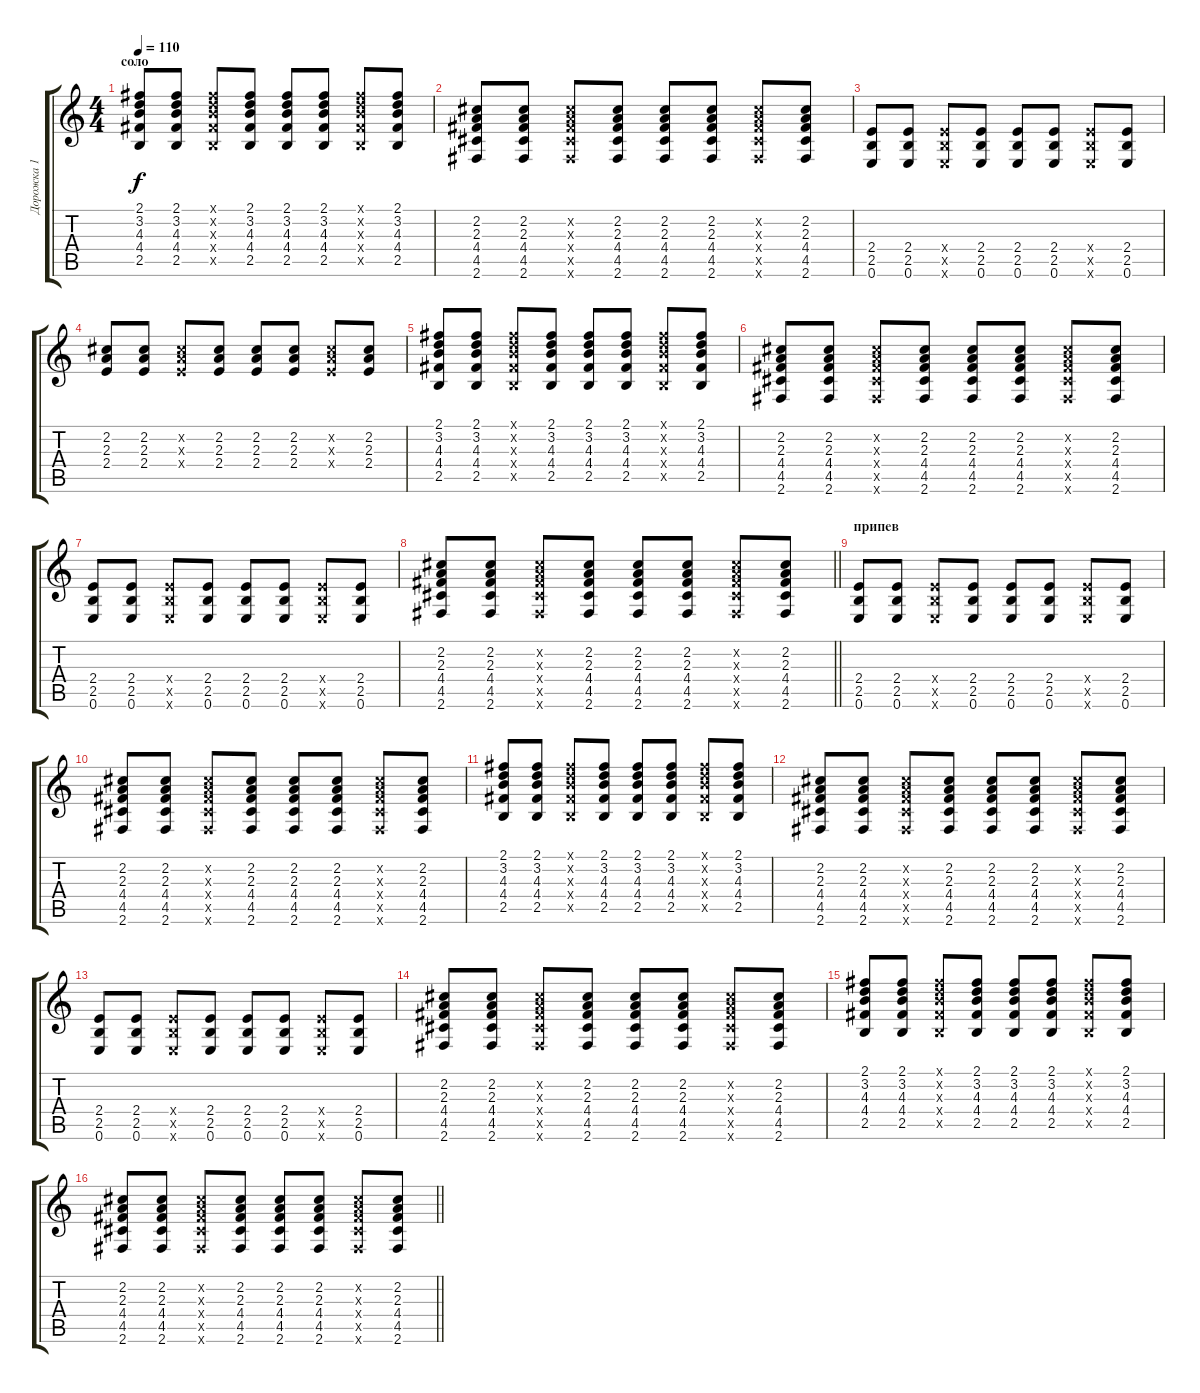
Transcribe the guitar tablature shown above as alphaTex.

\track ("Дорожка 1" "Дорожка 1") {instrument acousticguitarsteel}
\staff {score tabs}
\tuning (E4 B3 G3 D3 A2 E2) {hide}
\ts (4 4)
\section ("" "соло")
\tempo 110
\clef g2
\ks c
(2.1 3.2 4.3 4.4 2.5).8{dy f} (2.1 3.2 4.3 4.4 2.5).8 (2.1{x} 3.2{x} 4.3{x} 4.4{x} 2.5{x}).8 (2.1 3.2 4.3 4.4 2.5).8 (2.1 3.2 4.3 4.4 2.5).8 (2.1 3.2 4.3 4.4 2.5).8 (2.1{x} 3.2{x} 4.3{x} 4.4{x} 2.5{x}).8 (2.1 3.2 4.3 4.4 2.5).8 |
(2.2 2.3 4.4 4.5 2.6).8 (2.2 2.3 4.4 4.5 2.6).8 (2.2{x} 2.3{x} 4.4{x} 4.5{x} 2.6{x}).8 (2.2 2.3 4.4 4.5 2.6).8 (2.2 2.3 4.4 4.5 2.6).8 (2.2 2.3 4.4 4.5 2.6).8 (2.2{x} 2.3{x} 4.4{x} 4.5{x} 2.6{x}).8 (2.2 2.3 4.4 4.5 2.6).8 |
(2.4 2.5 0.6).8 (2.4 2.5 0.6).8 (2.4{x} 2.5{x} 0.6{x}).8 (2.4 2.5 0.6).8 (2.4 2.5 0.6).8 (2.4 2.5 0.6).8 (2.4{x} 2.5{x} 0.6{x}).8 (2.4 2.5 0.6).8 |
(2.2 2.3 2.4).8 (2.2 2.3 2.4).8 (2.2{x} 2.3{x} 2.4{x}).8 (2.2 2.3 2.4).8 (2.2 2.3 2.4).8 (2.2 2.3 2.4).8 (2.2{x} 2.3{x} 2.4{x}).8 (2.2 2.3 2.4).8 |
(2.1 3.2 4.3 4.4 2.5).8 (2.1 3.2 4.3 4.4 2.5).8 (2.1{x} 3.2{x} 4.3{x} 4.4{x} 2.5{x}).8 (2.1 3.2 4.3 4.4 2.5).8 (2.1 3.2 4.3 4.4 2.5).8 (2.1 3.2 4.3 4.4 2.5).8 (2.1{x} 3.2{x} 4.3{x} 4.4{x} 2.5{x}).8 (2.1 3.2 4.3 4.4 2.5).8 |
(2.2 2.3 4.4 4.5 2.6).8 (2.2 2.3 4.4 4.5 2.6).8 (2.2{x} 2.3{x} 4.4{x} 4.5{x} 2.6{x}).8 (2.2 2.3 4.4 4.5 2.6).8 (2.2 2.3 4.4 4.5 2.6).8 (2.2 2.3 4.4 4.5 2.6).8 (2.2{x} 2.3{x} 4.4{x} 4.5{x} 2.6{x}).8 (2.2 2.3 4.4 4.5 2.6).8 |
(2.4 2.5 0.6).8 (2.4 2.5 0.6).8 (2.4{x} 2.5{x} 0.6{x}).8 (2.4 2.5 0.6).8 (2.4 2.5 0.6).8 (2.4 2.5 0.6).8 (2.4{x} 2.5{x} 0.6{x}).8 (2.4 2.5 0.6).8 |
\barLineRight lightlight
(2.2 2.3 4.4 4.5 2.6).8 (2.2 2.3 4.4 4.5 2.6).8 (2.2{x} 2.3{x} 4.4{x} 4.5{x} 2.6{x}).8 (2.2 2.3 4.4 4.5 2.6).8 (2.2 2.3 4.4 4.5 2.6).8 (2.2 2.3 4.4 4.5 2.6).8 (2.2{x} 2.3{x} 4.4{x} 4.5{x} 2.6{x}).8 (2.2 2.3 4.4 4.5 2.6).8 |
\section ("" "припев")
(2.4 2.5 0.6).8 (2.4 2.5 0.6).8 (2.4{x} 2.5{x} 0.6{x}).8 (2.4 2.5 0.6).8 (2.4 2.5 0.6).8 (2.4 2.5 0.6).8 (2.4{x} 2.5{x} 0.6{x}).8 (2.4 2.5 0.6).8 |
(2.2 2.3 4.4 4.5 2.6).8 (2.2 2.3 4.4 4.5 2.6).8 (2.2{x} 2.3{x} 4.4{x} 4.5{x} 2.6{x}).8 (2.2 2.3 4.4 4.5 2.6).8 (2.2 2.3 4.4 4.5 2.6).8 (2.2 2.3 4.4 4.5 2.6).8 (2.2{x} 2.3{x} 4.4{x} 4.5{x} 2.6{x}).8 (2.2 2.3 4.4 4.5 2.6).8 |
(2.1 3.2 4.3 4.4 2.5).8 (2.1 3.2 4.3 4.4 2.5).8 (2.1{x} 3.2{x} 4.3{x} 4.4{x} 2.5{x}).8 (2.1 3.2 4.3 4.4 2.5).8 (2.1 3.2 4.3 4.4 2.5).8 (2.1 3.2 4.3 4.4 2.5).8 (2.1{x} 3.2{x} 4.3{x} 4.4{x} 2.5{x}).8 (2.1 3.2 4.3 4.4 2.5).8 |
(2.2 2.3 4.4 4.5 2.6).8 (2.2 2.3 4.4 4.5 2.6).8 (2.2{x} 2.3{x} 4.4{x} 4.5{x} 2.6{x}).8 (2.2 2.3 4.4 4.5 2.6).8 (2.2 2.3 4.4 4.5 2.6).8 (2.2 2.3 4.4 4.5 2.6).8 (2.2{x} 2.3{x} 4.4{x} 4.5{x} 2.6{x}).8 (2.2 2.3 4.4 4.5 2.6).8 |
(2.4 2.5 0.6).8 (2.4 2.5 0.6).8 (2.4{x} 2.5{x} 0.6{x}).8 (2.4 2.5 0.6).8 (2.4 2.5 0.6).8 (2.4 2.5 0.6).8 (2.4{x} 2.5{x} 0.6{x}).8 (2.4 2.5 0.6).8 |
(2.2 2.3 4.4 4.5 2.6).8 (2.2 2.3 4.4 4.5 2.6).8 (2.2{x} 2.3{x} 4.4{x} 4.5{x} 2.6{x}).8 (2.2 2.3 4.4 4.5 2.6).8 (2.2 2.3 4.4 4.5 2.6).8 (2.2 2.3 4.4 4.5 2.6).8 (2.2{x} 2.3{x} 4.4{x} 4.5{x} 2.6{x}).8 (2.2 2.3 4.4 4.5 2.6).8 |
(2.1 3.2 4.3 4.4 2.5).8 (2.1 3.2 4.3 4.4 2.5).8 (2.1{x} 3.2{x} 4.3{x} 4.4{x} 2.5{x}).8 (2.1 3.2 4.3 4.4 2.5).8 (2.1 3.2 4.3 4.4 2.5).8 (2.1 3.2 4.3 4.4 2.5).8 (2.1{x} 3.2{x} 4.3{x} 4.4{x} 2.5{x}).8 (2.1 3.2 4.3 4.4 2.5).8 |
\barLineRight lightlight
(2.2 2.3 4.4 4.5 2.6).8 (2.2 2.3 4.4 4.5 2.6).8 (2.2{x} 2.3{x} 4.4{x} 4.5{x} 2.6{x}).8 (2.2 2.3 4.4 4.5 2.6).8 (2.2 2.3 4.4 4.5 2.6).8 (2.2 2.3 4.4 4.5 2.6).8 (2.2{x} 2.3{x} 4.4{x} 4.5{x} 2.6{x}).8 (2.2 2.3 4.4 4.5 2.6).8
